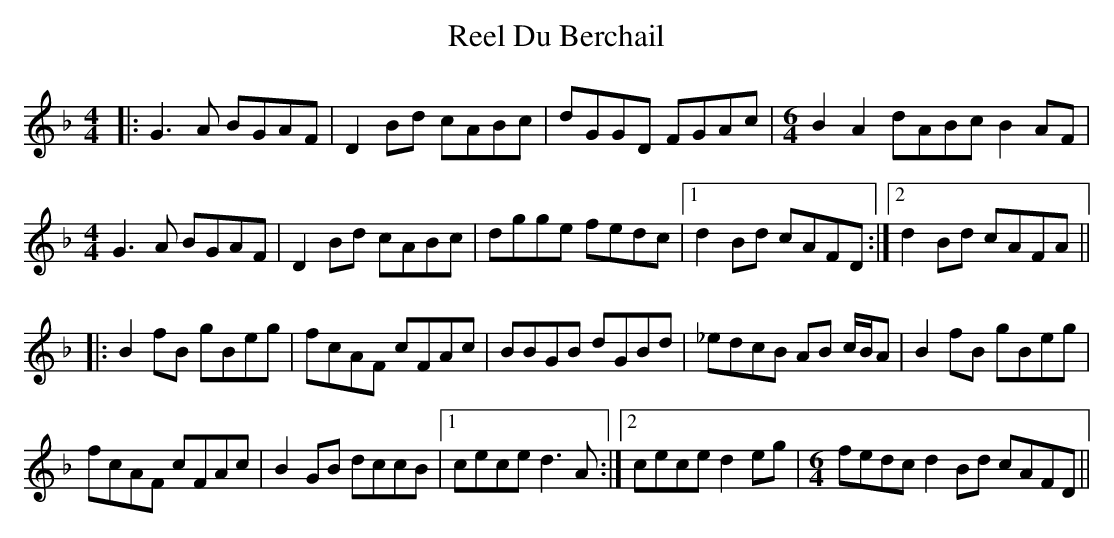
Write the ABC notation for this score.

X:1
T: Reel Du Berchail
M: 4/4
L: 1/8
K: Gdor
|:G3A BGAF|D2Bd cABc|dGGD FGAc|[M:6/4]B2A2 dABc B2AF|
[M:4/4]G3A BGAF|D2Bd cABc|dgge fedc|1 d2Bd cAFD:|2 d2Bd cAFA||
|:B2fB gBeg|fcAF cFAc|BBGB dGBd|_edcB AB c/B/A|B2fB gBeg|
fcAF cFAc|B2GB dccB|1 cece d3A:|2 cece d2eg|[M:6/4]fedc d2Bd cAFD||
